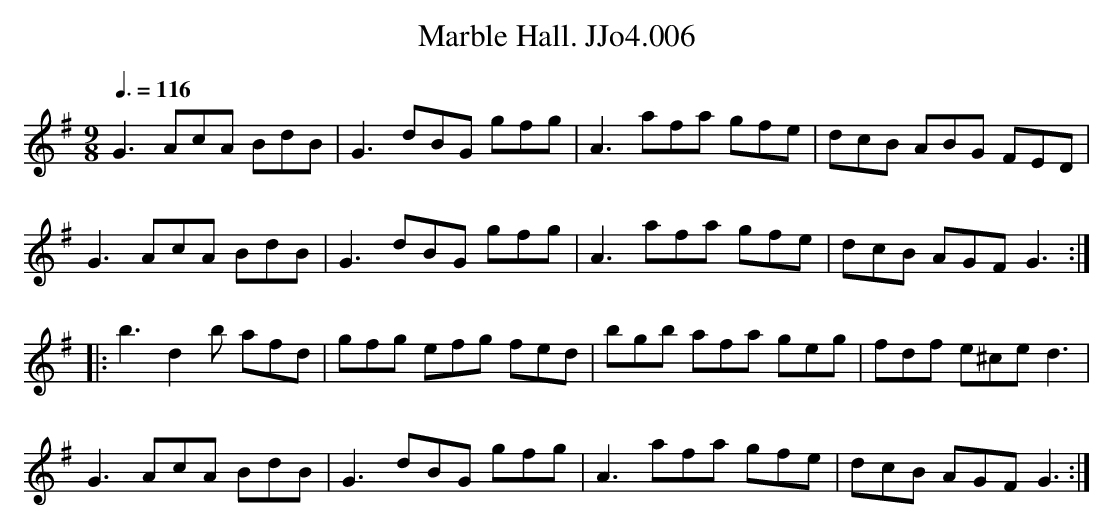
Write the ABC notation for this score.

X:1
T:Marble Hall. JJo4.006
M:9/8
L:1/8
Q:3/8=116
K:G
G3AcA BdB|G3dBG gfg|A3afa gfe|dcB ABG FED|
G3AcA BdB|G3dBG gfg|A3afa gfe|dcB AGFG3:|
|:b3d2b afd|gfg efg fed|bgb afa geg|fdf e^ced3|
G3AcA BdB|G3dBG gfg|A3afa gfe|dcB AGFG3:|
